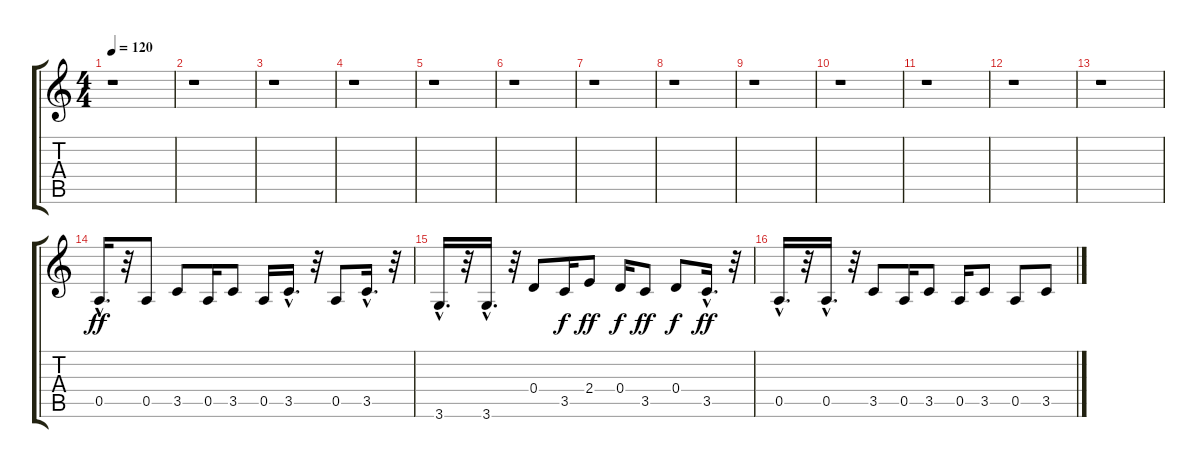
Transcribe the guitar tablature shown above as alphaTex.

\track "" {instrument distortionguitar}
\staff {score tabs}
\tuning (E4 B3 G3 D3 A2 E2) {hide}
\ts (4 4)
\tempo 120
\clef g2
\ks c
r.1{dy ff} |
r.1 |
r.1 |
r.1 |
r.1 |
r.1 |
r.1 |
r.1 |
r.1 |
r.1 |
r.1 |
r.1 |
r.1 |
0.5{hac}.16{d} r.32 0.5.8 3.5.8 0.5.16 3.5.8 0.5.16 3.5{hac}.16{d} r.32 0.5.8 3.5{hac}.16{d} r.32 |
3.6{hac}.16{d} r.32 3.6{hac}.16{d} r.32 0.4.8 3.5.16{dy f} 2.4.8{dy ff} 0.4.16{dy f} 3.5.8{dy ff} 0.4.8{dy f} 3.5{hac}.16{d dy ff} r.32 |
0.5{hac}.16{d} r.32 0.5{hac}.16{d} r.32 3.5.8 0.5.16 3.5.8 0.5.16 3.5.8 0.5.8 3.5.8
